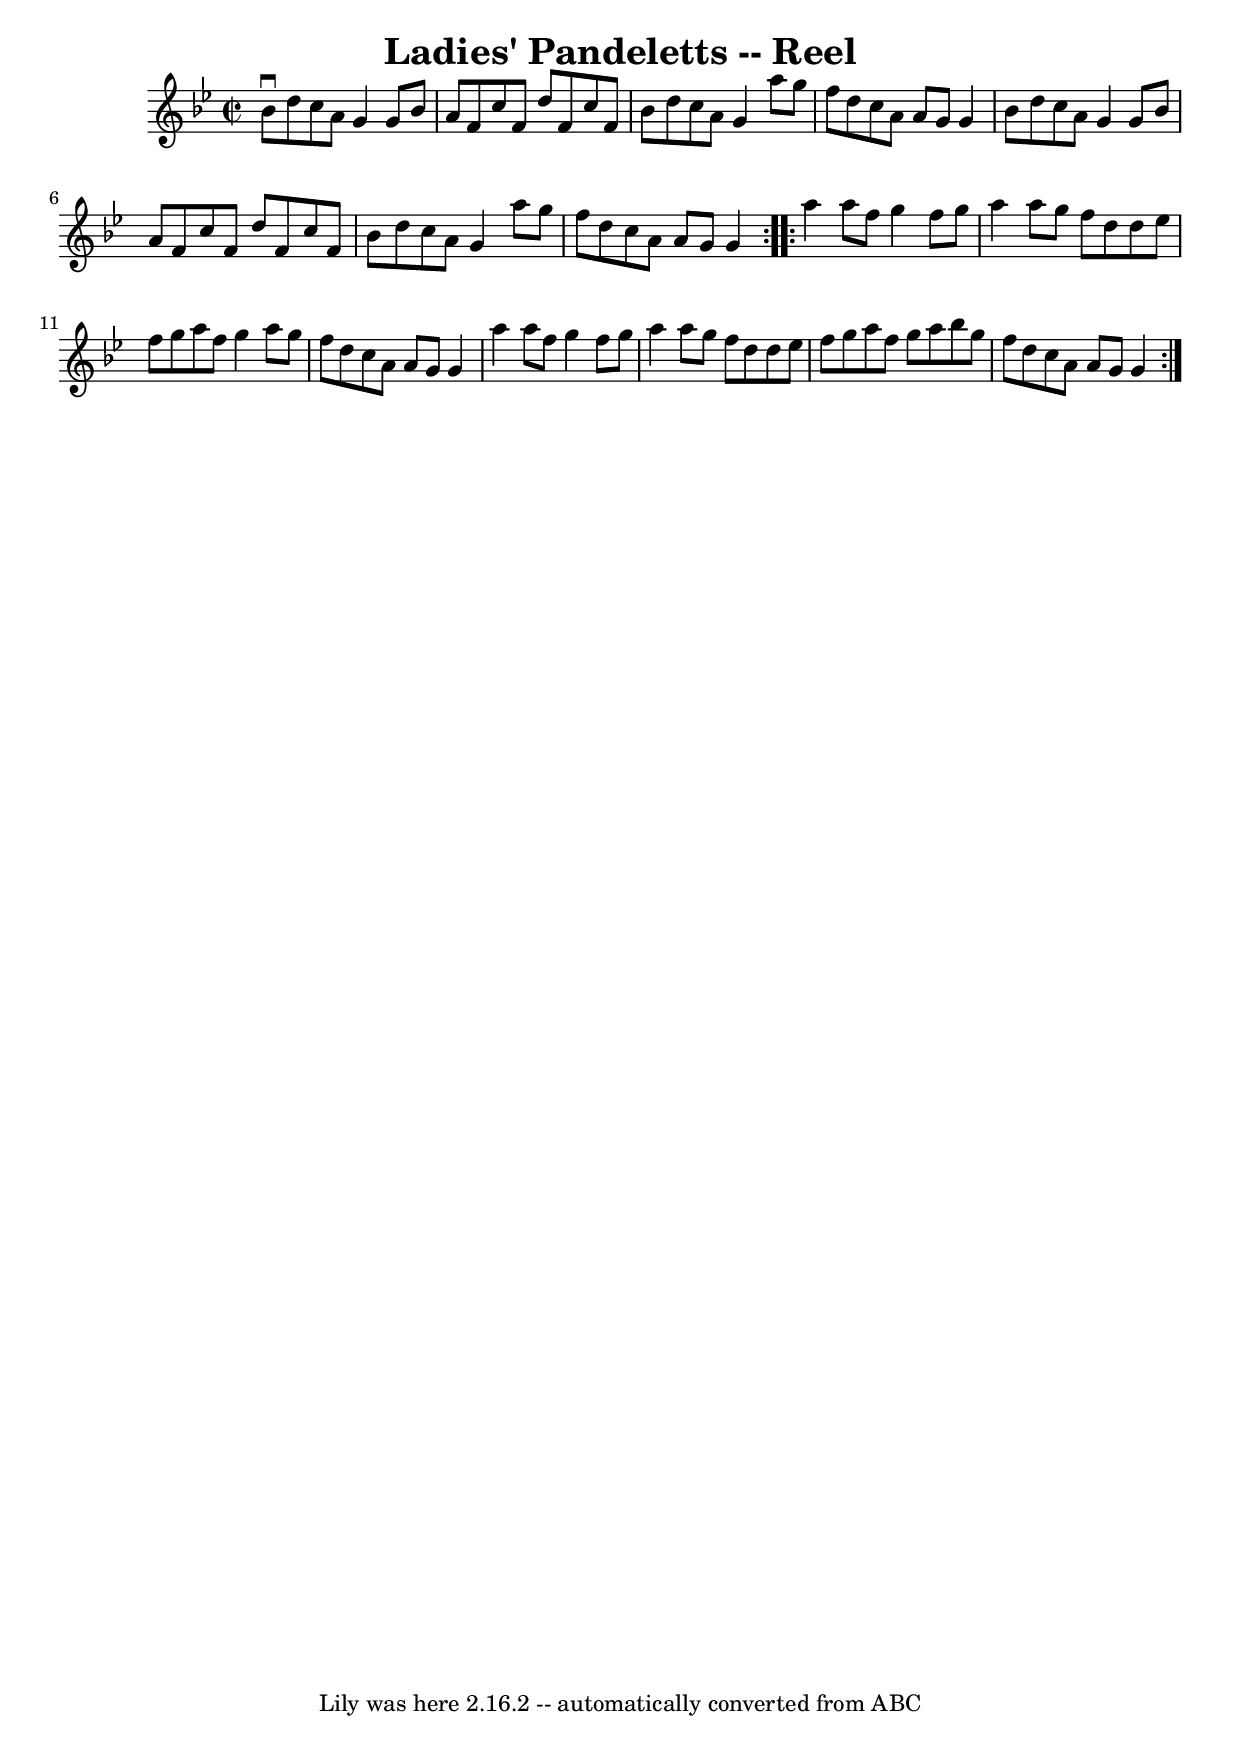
\version "2.16.2"
\include "Mammoth.ily"
\header {
  %% book = "Ryan's Mammoth Collection"
  crossRefNumber = "1"
  footnotes = "\\\\381"
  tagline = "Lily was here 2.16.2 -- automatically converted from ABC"
  title = "Ladies' Pandeletts -- Reel"

}
voicedefault =  {



  \repeat volta 2 {

    \override Staff.TimeSignature #'style = #'C
    \time 2/2 
    \key g \minor bes'8^\downbow d''8 c''8 a'8 g'4 g'8  
    bes'8    |
    a'8 f'8 c''8 f'8 d''8 f'8 c''8 f'8   
    |
    bes'8 d''8 c''8 a'8 g'4 a''8 g''8    |
    
    f''8 d''8 c''8 a'8 a'8 g'8 g'4    |
    bes'8 d''8  
    c''8 a'8 g'4 g'8 bes'8    |
    a'8 f'8 c''8 f'8    
    d''8 f'8 c''8 f'8    |
    bes'8 d''8 c''8 a'8 g'4    
    a''8 g''8    |
    f''8 d''8 c''8 a'8 a'8 g'8 g'4    

  }     
  \repeat volta 2 {
    a''4 a''8 f''8 g''4 f''8 g''8    
    |
    a''4 a''8 g''8 f''8 d''8 d''8 ees''8    |
    
    f''8 g''8 a''8 f''8 g''4 a''8 g''8    |
    f''8 d''8 
    c''8 a'8 a'8 g'8 g'4    |
    a''4 a''8 f''8    
    g''4 f''8 g''8    |
    a''4 a''8 g''8 f''8 d''8 d''8 
    ees''8    |
    f''8 g''8 a''8 f''8 g''8 a''8 bes''8  
    g''8    |
    f''8 d''8 c''8 a'8 a'8 g'8 g'4    
  }   

}

\score{
  <<

    \context Staff="default"
    {
      \voicedefault 
      
    }

  >>
  \layout {
    
  }
  \midi {
  }

}
